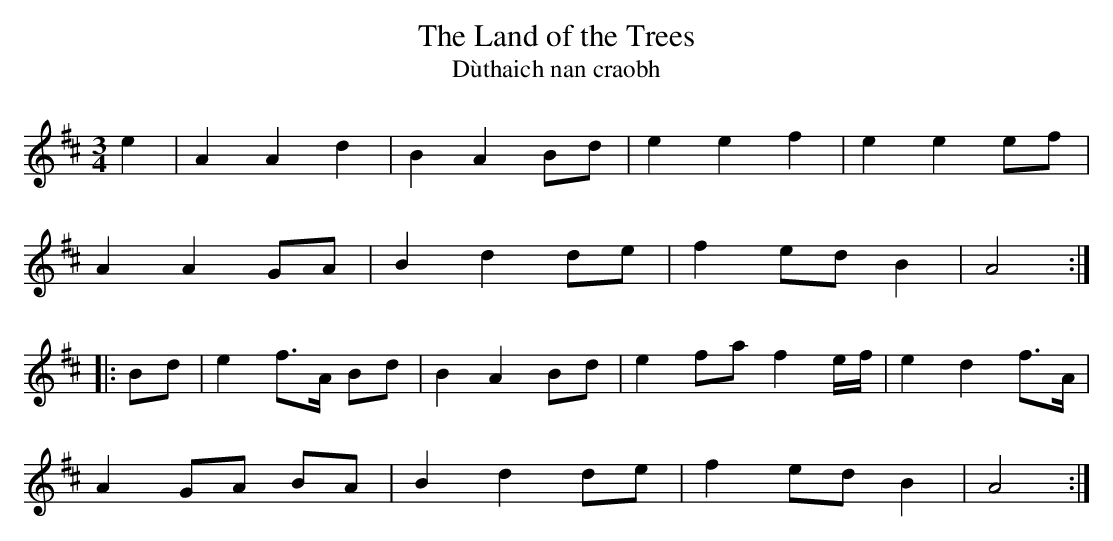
X:1
T:Land of the Trees, The
T:Dùthaich nan craobh
M:3/4
L:1/8
K:D
e2|A2A2d2|B2A2 Bd|e2e2f2|e2e2 ef|
A2A2 GA|B2d2 de|f2 ed B2|A4:|
|:Bd|e2 f>A Bd|B2A2 Bd|e2 fa f2 e/f/|e2d2 f>A|
A2 GA BA|B2d2 de|f2 ed B2|A4:|]
